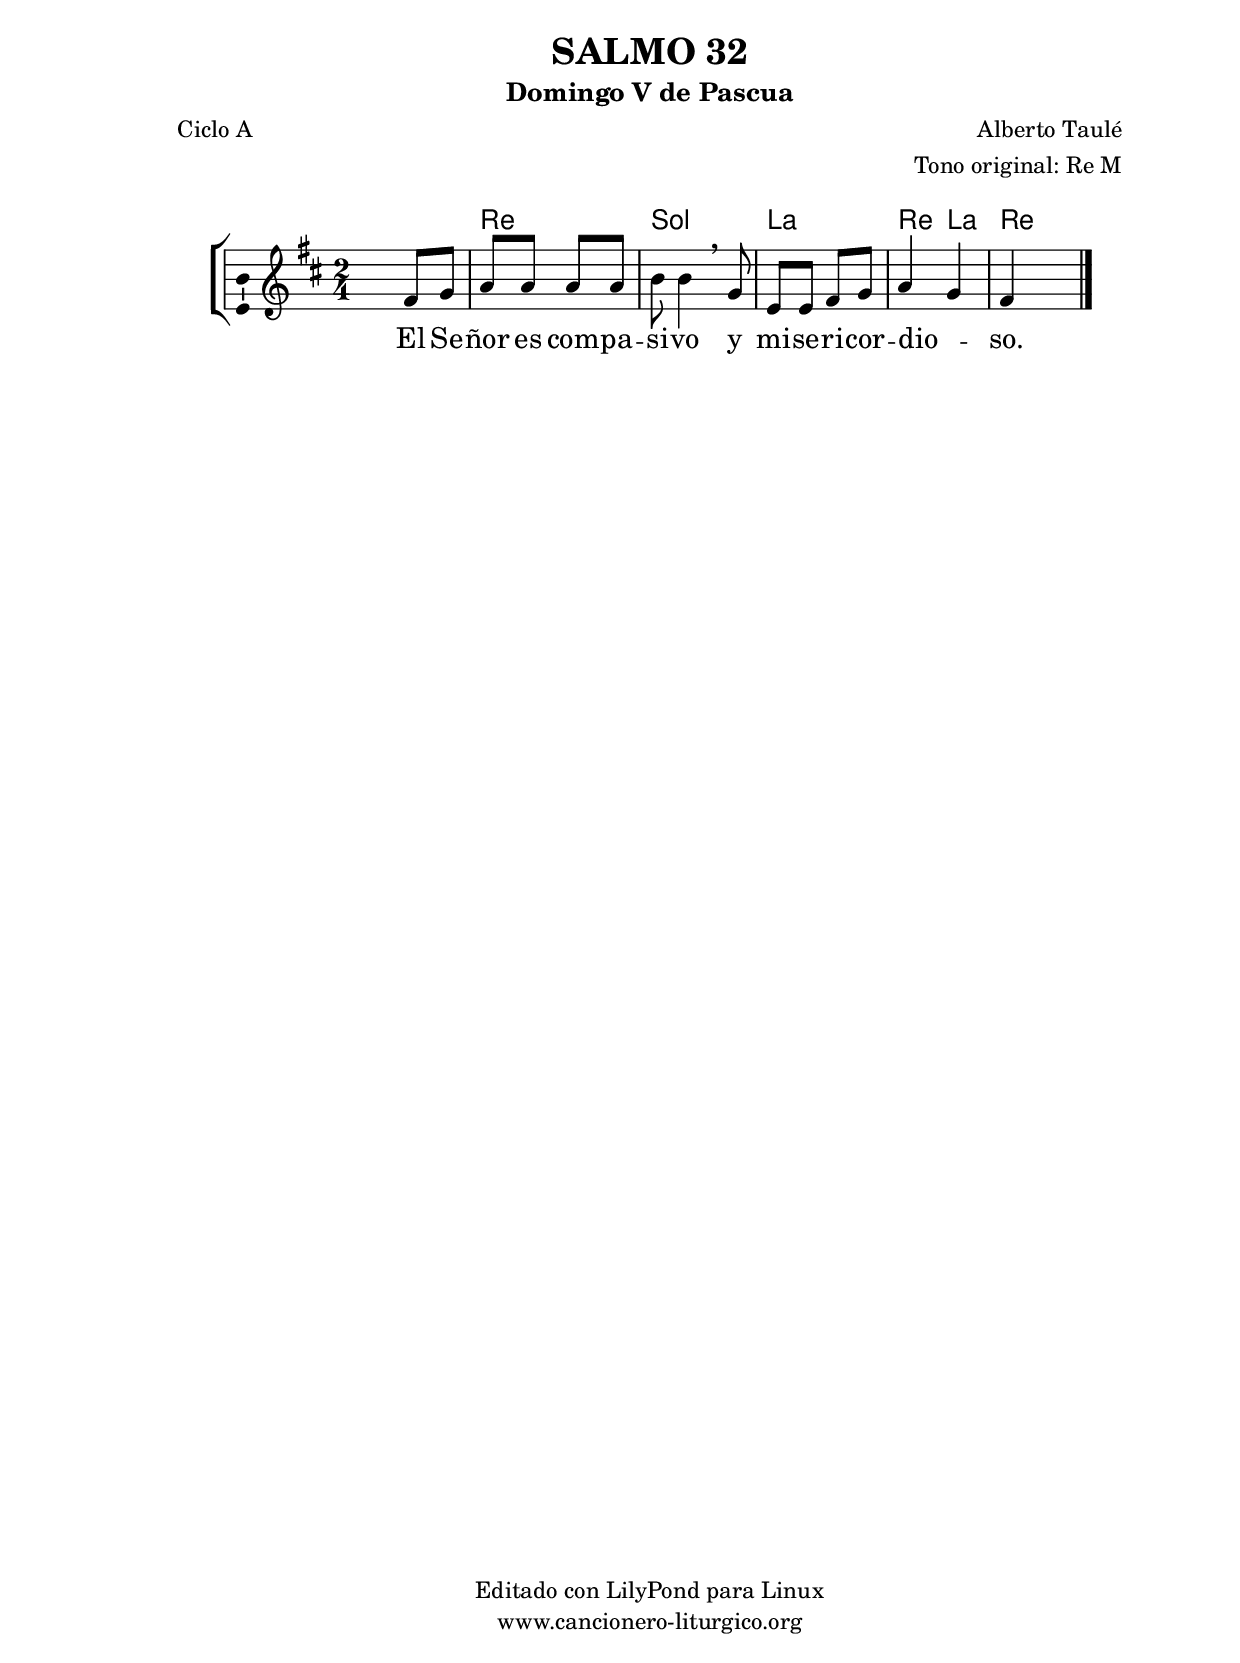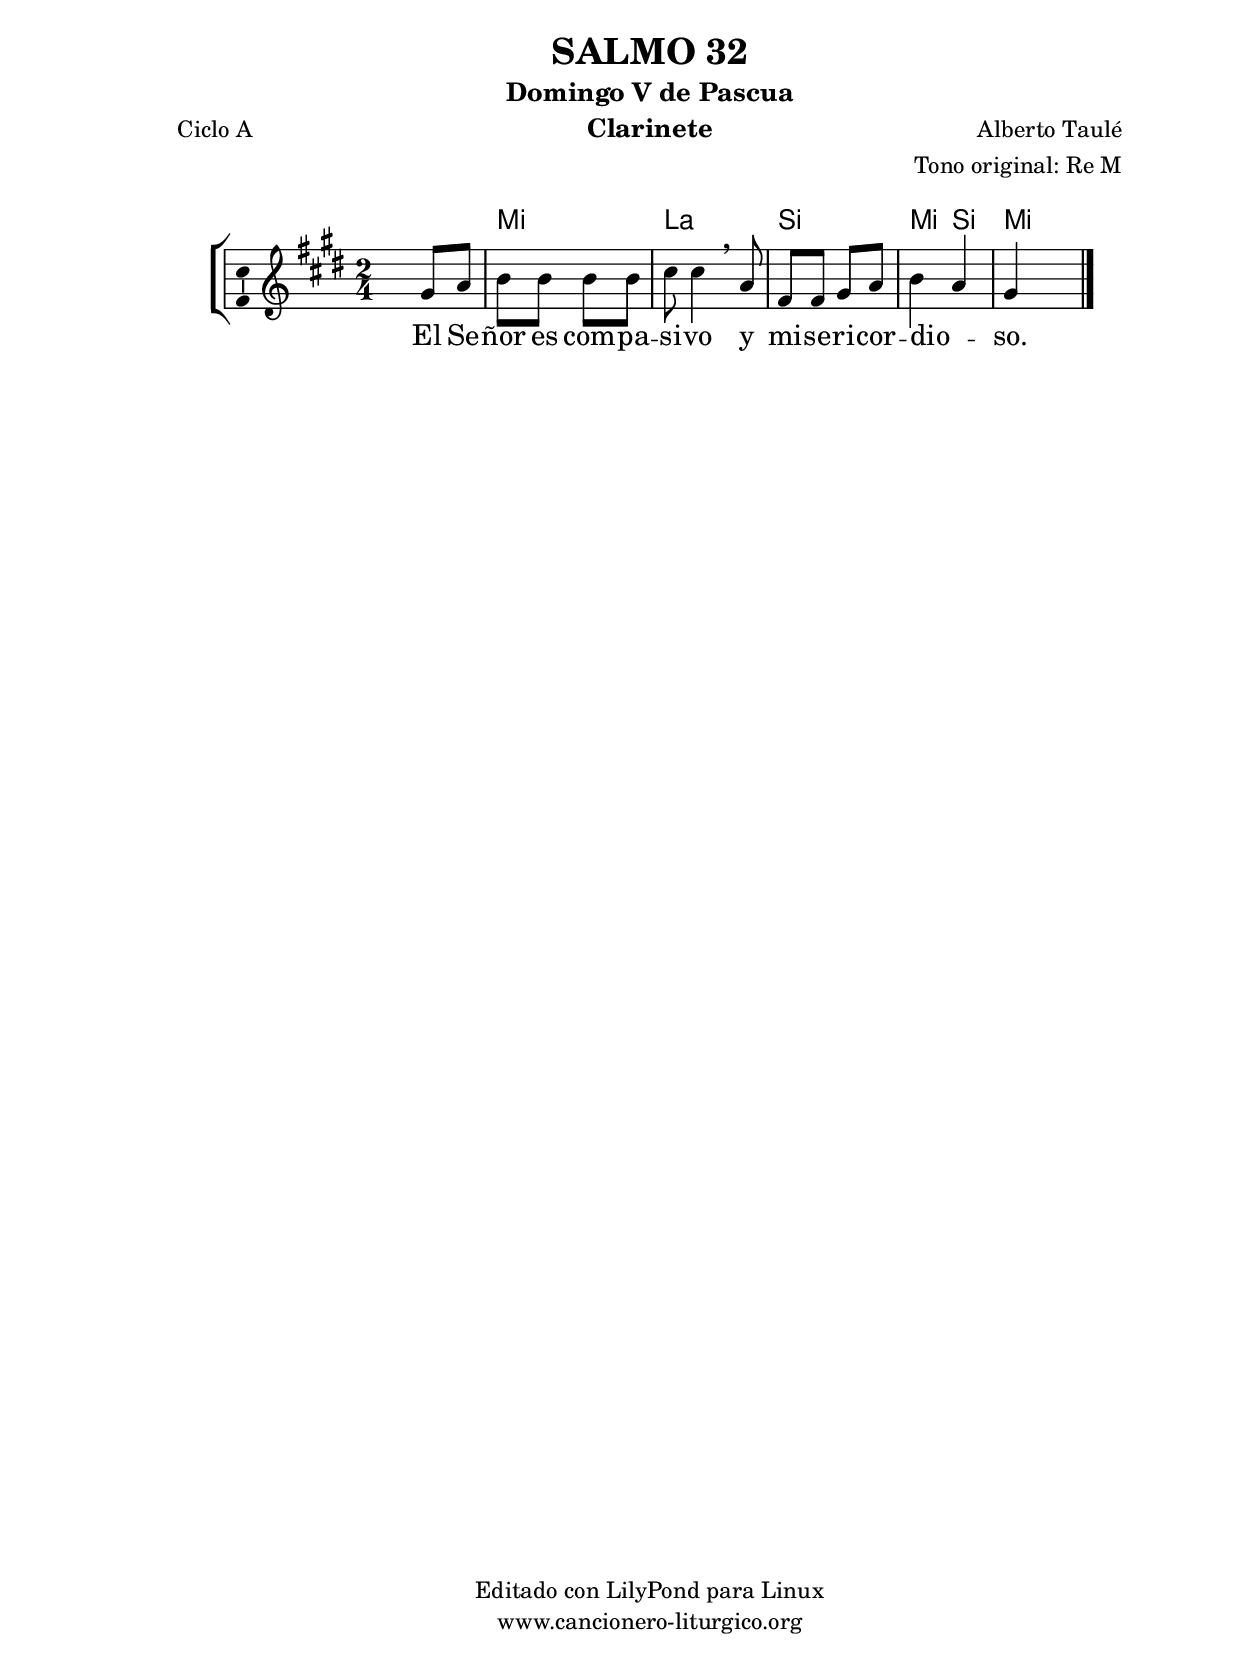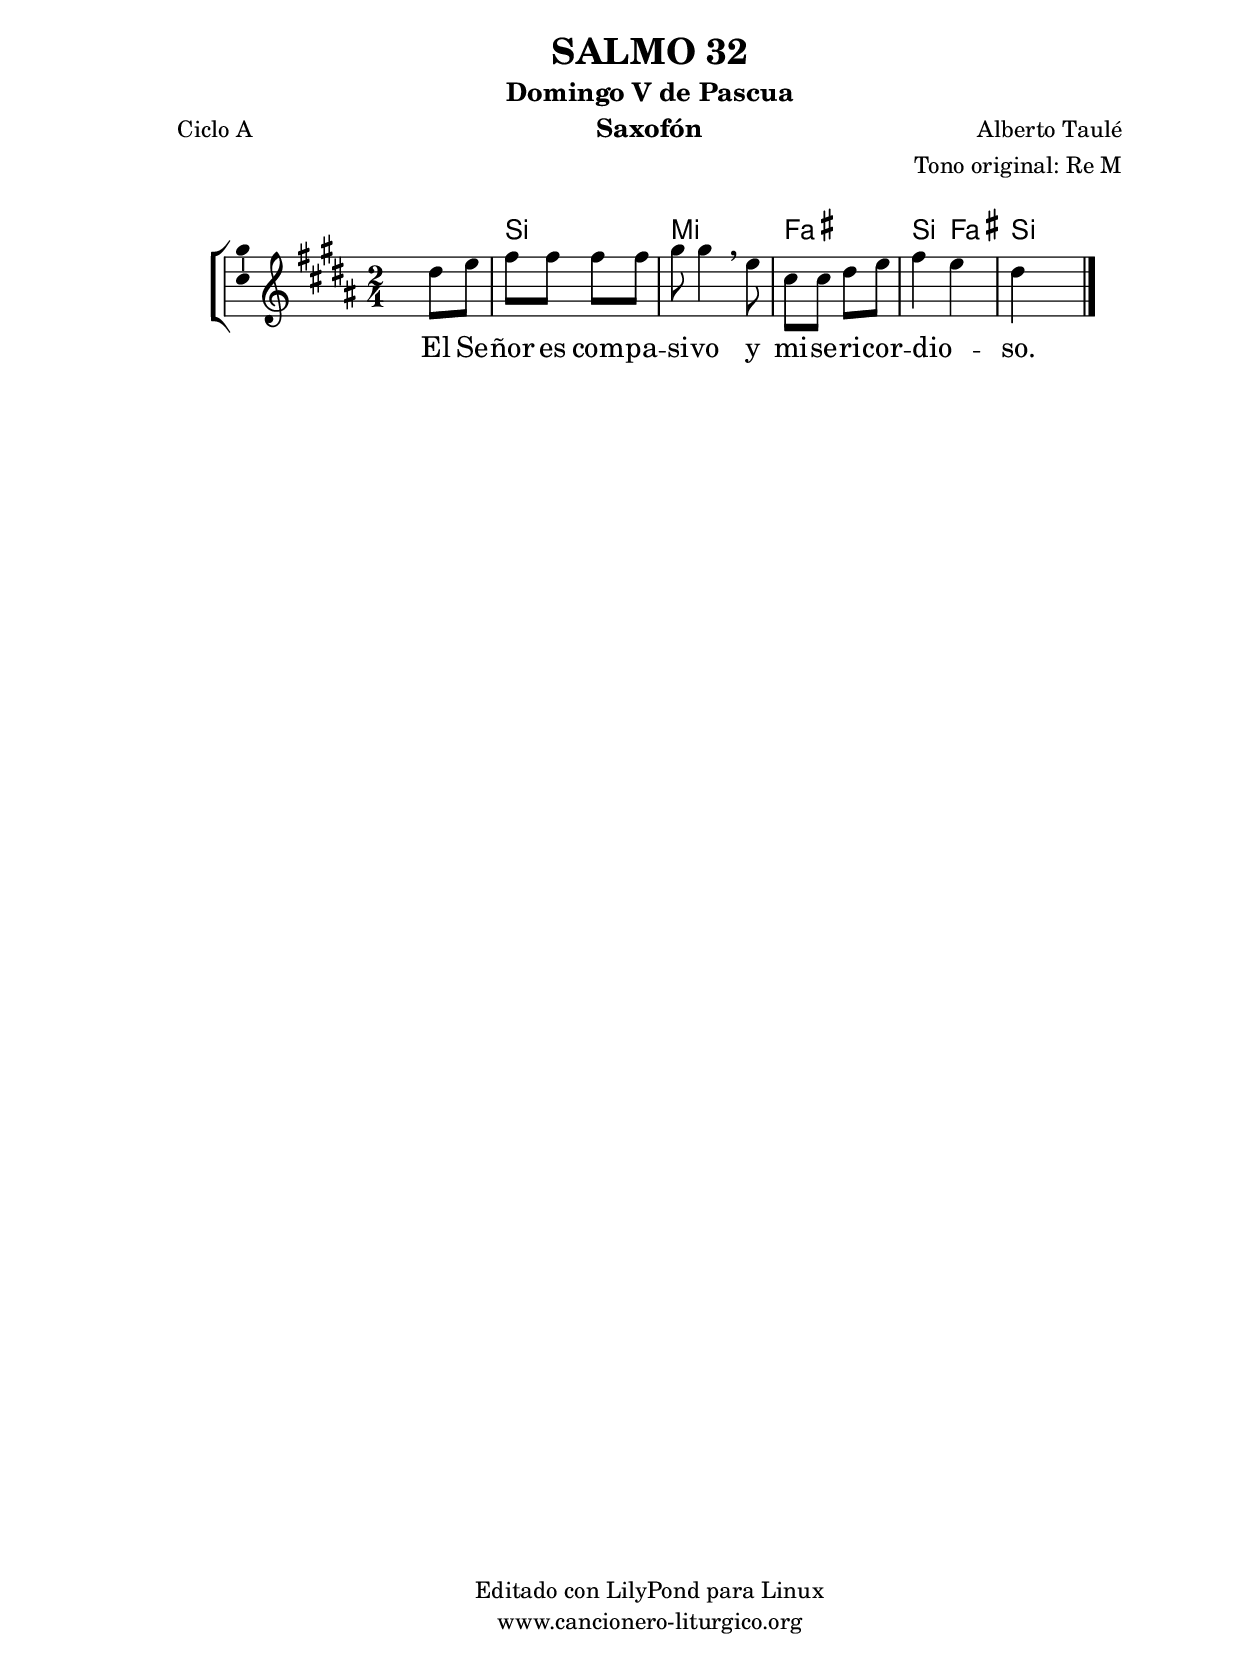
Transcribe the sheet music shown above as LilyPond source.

%
%para convertir .midi en .wav:
%timidity filename.midi -Ow -o finename.wav
%
%
%Para convertir de .wav a .mp3:
%lame -h -m j filename.wav
%
%
%para escuchar el midi:
%timidity nombrefichero.midi
%


%versión de lilypond para la que se ha escrito esta partitura:
\version "2.16.0"

	%Tamaño papel
	#(set-default-paper-size "a4")
	%Tamaño partitura
	#(set-global-staff-size 20)
	%No responde al pulsar sobre una nota
	#(ly:set-option 'point-and-click #f)

%parámetros del encabezamiento:
\header {
	title = "SALMO 32"
	subtitle = "Domingo V de Pascua"
	composer = "Alberto Taulé"
	poet = "Ciclo A"
	meter = ""
	arranger = "Tono original: Re M"
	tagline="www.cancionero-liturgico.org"
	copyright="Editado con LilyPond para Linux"
	}

%parámetros asociados al papel:
\paper  {
	oddHeaderMarkup = \markup {\fill-line { \on-the-fly #not-first-page \fromproperty #'header:title \on-the-fly #not-first-page \fromproperty #'header:composer }}
	evenHeaderMarkup = \markup {\fill-line { \fromproperty #'header:composer \fromproperty #'header:title }}
	#(set-paper-size "a4")
	print-page-number = ##f
	first-page-number = 1
	print-first-page-number = ##f
%	head-separation = 3.0 \cm
	top-margin = 2.0 \cm
	bottom-margin = 0.5\cm
%%%	bottom-margin = -1.0\cm
	left-margin = 3.0 \cm
	line-width = 16.0 \cm 
	indent = 8\mm
	interscoreline = 2.\mm
	between-system-space = 15\mm
%	para que las partituras no llenen la hoja:
	ragged-bottom = ##t
%	idem para la última hoja:
	ragged-last-bottom = ##f
%	para que las partituras llenen el ancho del papel:
	ragged-last = ##f
	after-title-space = 2.5 \cm
%page-count=1
%system-count=1

	%Flexible Vertical Spacing
%	markup-markup-spacing =
%	#'((basic-distance . 15) (minimum-distance . 15) (padding . 3))
	markup-system-spacing =
	#'((basic-distance . 15) (minimum-distance . 15) (padding . 3))
	system-system-spacing =
	#'((basic-distance . 15) (minimum-distance . 15) (padding . 3))
	score-system-spacing =
	#'((basic-distance . 15) (minimum-distance . 15) (padding . 5))
%	top-system-spacing = % header
%	#'((basic-distance . 8) (minimum-distance . 0) (padding . 3))
%	top-markup-spacing =
%	#'((basic-distance . 20) (minimum-distance . 20) (padding . 3))
	last-bottom-spacing = % footer
	#'((basic-distance . 5) (minimum-distance . 5) (padding . 3))
%	score-markup-spacing =
%	#'((basic-distance . 16) (minimum-distance . 13) (padding . 3))

	}


%parámetros que afectan a toda la partitura:
global =  {
	%clave de sol (G):
	\clef G
	%armadura:
%	\transpose d ees
	\key d \major
	\tempo 4=90
	\set Score.tempoHideNote = ##t
	}


acordes = {
	\italianChords
	\chordmode {
%	\transpose d ees
{

s2
d2 g a d4 a d2 s2

	}
	}
}

melodia = 
%	\transpose d ees
{
	\relative c'{
	\time 2/4

s4 fis8 g
a8 a a a
b8 b4 \breathe g8
e8 e fis g
a4 g
fis4 s4

	\bar "|."
	}
	}


texto = \lyricmode {
El Se -- ñor es com -- pa -- si -- vo y mi -- se -- ri -- cor -- dio -- _ so.
	}


acordesStaff = \context ChordNames = acordesStaff <<
	\set chordChanges = ##t
	\acordes
	>>


vozStaff = \context Voice = vozStaff
\with {\consists "Ambitus_engraver"}
<<
%	\set Staff.instrumentName = ""
%	\set Staff.shortInstrumentName = ""
%	\set Staff.midiInstrument = #"clarinet"
%	\set Staff.midiInstrument = #"cello"
%	\set Staff.midiInstrument = #"flute"
	\set Staff.midiInstrument = #"electric guitar (jazz)"
%	\set Staff.midiInstrument = #"english horn"
%	\set Staff.midiInstrument = #"violin"
%	\set Staff.midiInstrument = #"glockenspiel"
	\set Staff.midiMinimumVolume = #0.7
	\set Staff.midiMaximumVolume = #0.9
	\global
	\melodia
	>>


textoStaff = \context Lyrics = textoStaff <<
	\lyricsto vozStaff \texto
	>>

\book {
	\score {
		\context ChoirStaff {
			\override StaffGroup.SystemStartBracket #'collapse-height = #1
			\override Score.SystemStartBar #'collapse-height = #1
			<<
			\acordesStaff
			\vozStaff
			\textoStaff
			>>
			}
		\layout {
	    		\context {
				\Lyrics
				\override LyricText #'font-size = #2
				}
	   		 \context {
				\Score
				%fontSize = #3
				\override StaffSymbol #'staff-space = #(magstep +3)
				%\override Beam #'thickness = #0.55
				%\override SpacingSpanner #'spacing-increment = #1.0
				%\override Slur #'height-limit = #1.5
				}
			}
		}
	\score {
		\unfoldRepeats
		\context ChoirStaff {
			<<
			\acordesStaff
			\vozStaff
			>>
			}
		\midi {
	  		\context {
	  			\Score
				tempoWholesPerMinute = #(ly:make-moment 70 4)
				}
			}
		}
	}

%Partitura para clarinete
#(define output-suffix "C")
\book {
	\header{
		instrument = "Clarinete"
		}
	\score {
		\context ChoirStaff {
			\override StaffGroup.SystemStartBracket #'collapse-height = #1
			\override Score.SystemStartBar #'collapse-height = #1
\transpose c d
			<<
			\acordesStaff
			\vozStaff
			\textoStaff
			>>
			}
		\layout {
	    		\context {
				\Lyrics
				\override LyricText #'font-size = #2
				}
	   		 \context {
				\Score
				%fontSize = #3
				\override StaffSymbol #'staff-space = #(magstep +3)
				%\override Beam #'thickness = #0.55
				%\override SpacingSpanner #'spacing-increment = #1.0
				%\override Slur #'height-limit = #1.5
				}
			}
		}
	}

%Partitura para saxofón
#(define output-suffix "S")
\book {
	\header{
		instrument = "Saxofón"
		}
	\score {
		\context ChoirStaff {
			\override StaffGroup.SystemStartBracket #'collapse-height = #1
			\override Score.SystemStartBar #'collapse-height = #1
\transpose c a
			<<
			\acordesStaff
			\vozStaff
			\textoStaff
			>>
			}
		\layout {
	    		\context {
				\Lyrics
				\override LyricText #'font-size = #2
				}
	   		 \context {
				\Score
				%fontSize = #3
				\override StaffSymbol #'staff-space = #(magstep +3)
				%\override Beam #'thickness = #0.55
				%\override SpacingSpanner #'spacing-increment = #1.0
				%\override Slur #'height-limit = #1.5
				}
			}
		}
	}

